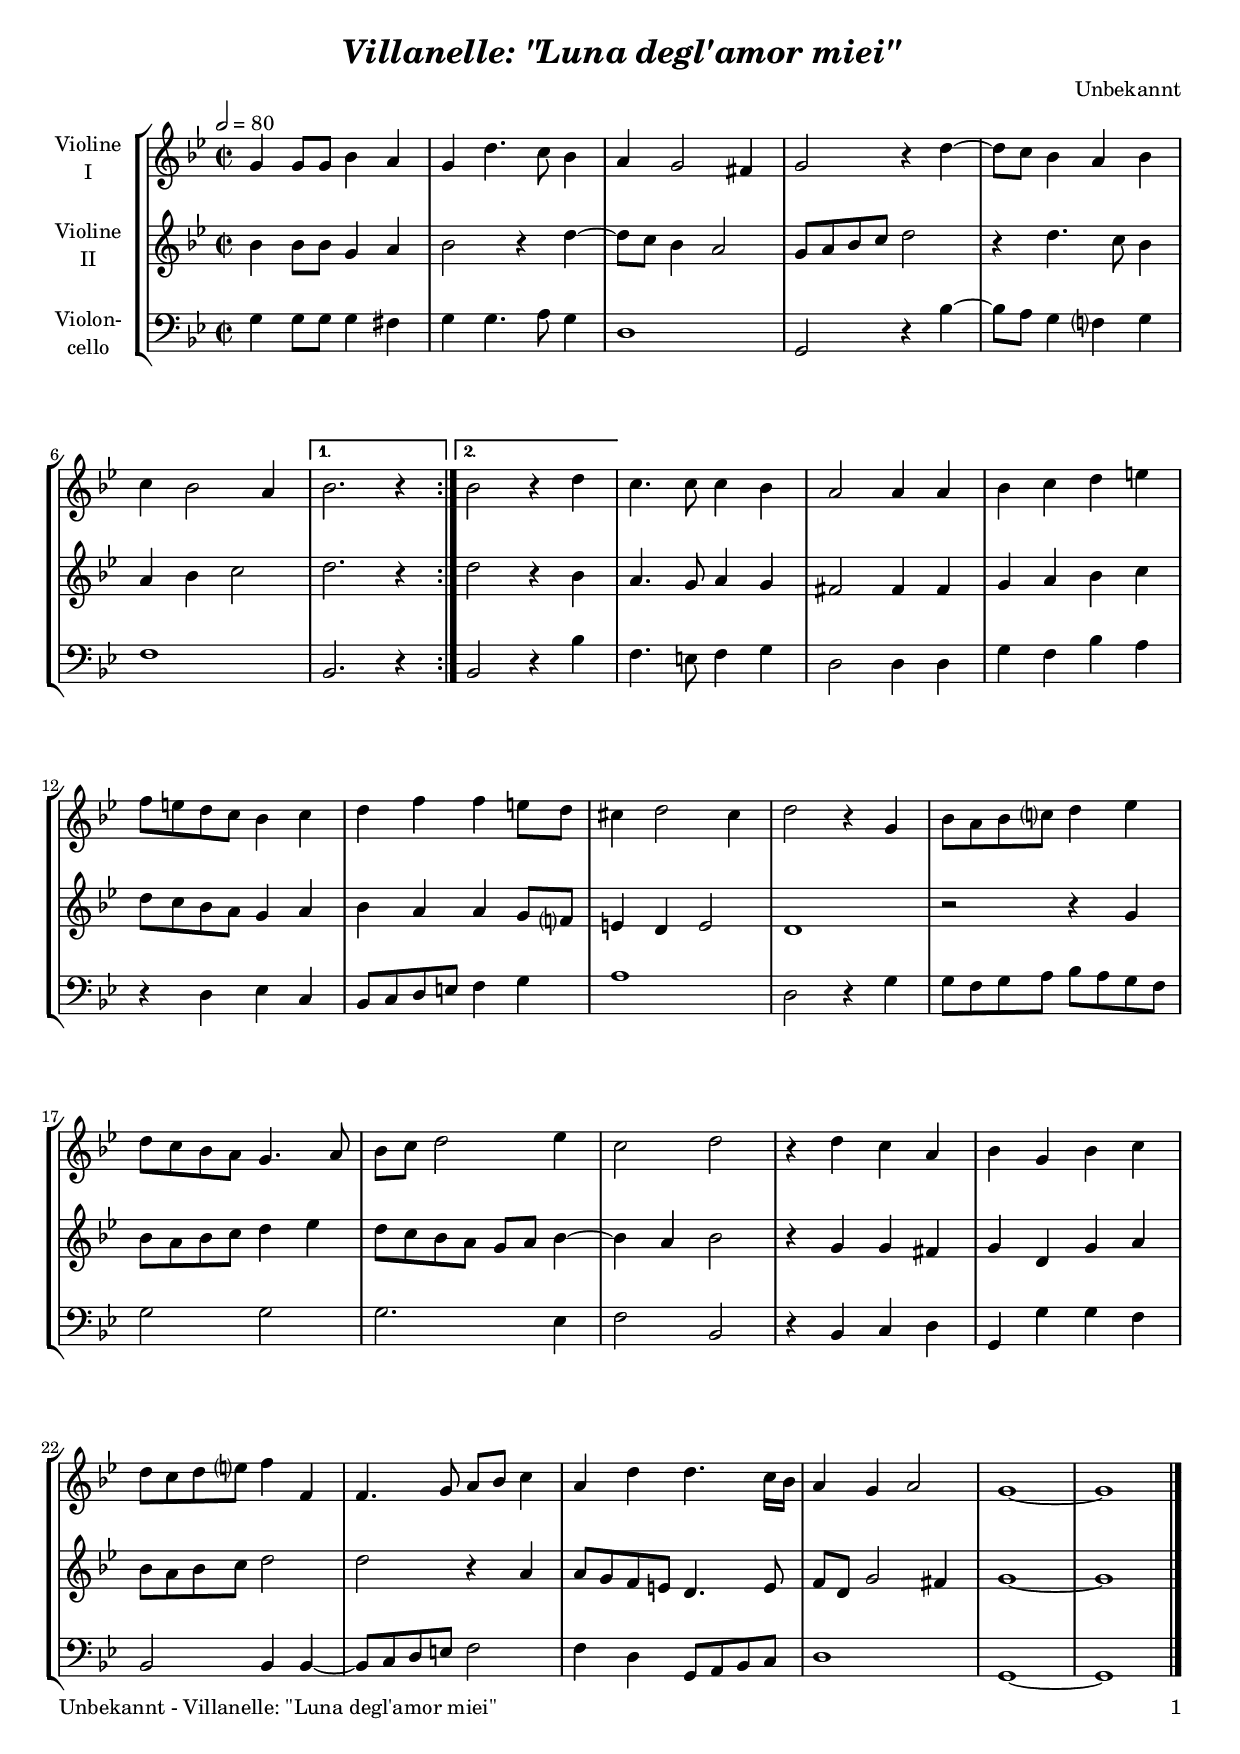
\version "2.24.1"
\include "deutsch.ly"

#(set-global-staff-size 18)

\header {
  title     = \markup \bold \italic "Villanelle: \"Luna degl'amor miei\""
  composer  = "Unbekannt"
%  arranger  = ""
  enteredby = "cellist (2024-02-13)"
%  piece     = ""
}

voiceconsts = {
  \key g \minor
  \time 2/2
  \clef "treble"
%  \numericTimeSignature
  \compressEmptyMeasures
  % Set default beaming for all staves
%  \set Timing.beamExceptions = #'()
%  \set Timing.baseMoment     = #(ly:make-moment 1 4)
%  \set Timing.beatStructure  = #'(1 1 1 1)
  \tempo 2=80
}

mist = "string ensemble 1"
mivl = "violin"
miba = "cello"
mipz = "pizzicato strings"

rit = \mark \markup \box \italic "rit."

va = \relative c'' {
  \voiceconsts

  \repeat volta 2 {
    g4 g8 g b4 a
    g d'4. c8 b4
    a g2 fis4
    g2 r4 d'~
    d8 c b4 a b
    c b2 a4
  }
  \alternative {
    { b2. r4 }
    { b2 r4 d }
  }
  c4. c8 c4 b
  a2 a4 a
  b c d e
  f8 e d c b4 c
  d f f e8 d

  cis4 d2 cis4
  d2 r4 g,
  b8 a b c? d4 es
  d8 c b a g4. a8
  b c d2 es4
  c2 d
  r4 d c a

  b g b c
  d8 c d e? f4 f,
  f4. g8 a b c4
  a d d4. c16 b
  a4 g a2
  g1~
  g \bar "|."
}

vb = \relative c'' {
  \voiceconsts

  \repeat volta 2 {
    b4 b8 b g4 a
    b2 r4 d~
    d8 c b4 a2
    g8 a b c d2
    r4 d4. c8 b4
    a b c2
  }
  \alternative {
    { d2. r4 }
    { d2 r4 b }
  }
  a4. g8 a4 g
  fis2 fis4 fis
  g a b c
  d8 c b a g4 a
  b a a g8 f?

  e4 d e2
  d1
  r2 r4 g
  b8 a b c d4 es
  d8 c b a g a b4~
  b a b2
  r4 g g fis
  
  g4 d g a
  b8 a b c d2
  d r4 a
  a8 g f e d4. e8
  f d g2 fis4
  g1~
  g \bar "|."
}

vc = \relative c' {
  \voiceconsts
  \clef "bass"
  
  \repeat volta 2 {
    g4 g8 g g4 fis
    g g4. a8 g4
    d1
    g,2 r4 b'~
    b8 a g4 f? g
    f1
  }
  \alternative {
    { b,2. r4 }
    { b2 r4 b' }
  }
  f4. e8 f4 g
  d2 d4 d
  g f b a
  r d, es c
  b8 c d e! f4 g

  a1
  d,2 r4 g
  g8 f g a b a g f
  g2 g
  g2. es4
  f2 b,
  r4 b c d

  g, g' g f
  b,2 b4 b~
  b8 c d e f2
  f4 d g,8 a b c
  d1
  g,~
  g \bar "|."
}


music = \new StaffGroup <<
      \new Staff {
	\set Staff.midiInstrument = \mivl
	\set Staff.instrumentName = \markup \center-column { "Violine" "I" }
	\transpose g g { \va }
      }

      \new Staff {
	\set Staff.midiInstrument = \mivl
	\set Staff.instrumentName = \markup \center-column { "Violine" "II" }
	\transpose g g { \vb }
      }

      \new Staff {
	\set Staff.midiInstrument = \miba
	\set Staff.instrumentName = \markup \center-column { "Violon-" "cello" }
	\transpose g g { \vc }
      }
>>

\book {
   \paper {
    print-page-number = ##t
    print-first-page-number = ##t
    ragged-last-bottom = ##f
    oddHeaderMarkup = \markup \null
    evenHeaderMarkup = \markup \null
    oddFooterMarkup = \markup {
      \fill-line {
        \if \should-print-page-number
        "Unbekannt - Villanelle: \"Luna degl'amor miei\"" \fromproperty #'page:page-number-string
      }
    }
    evenFooterMarkup = \oddFooterMarkup
  } \score {
    \music
    \layout {}
  }

  \score {
    \unfoldRepeats \music

    \midi {
      \context {
        \Score
      }
    }
  }
}